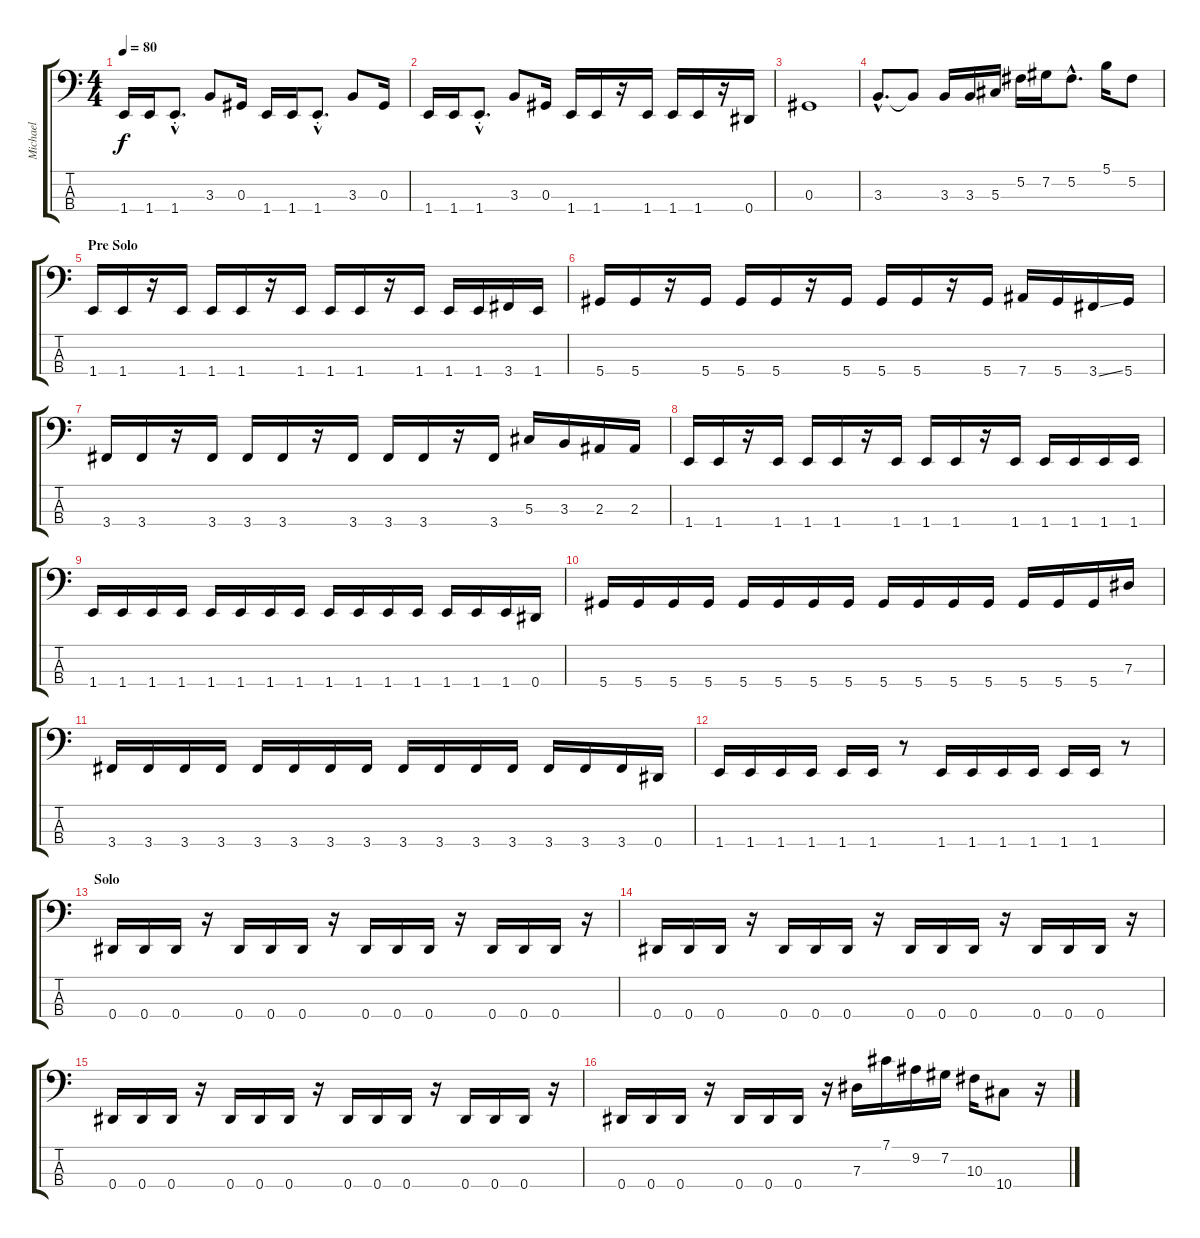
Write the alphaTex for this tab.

\track ("Michael" "Michael") {instrument electricbassfinger}
\staff {score tabs}
\tuning (Gb2 Db2 Ab1 Eb1) {hide}
\ts (4 4)
\tempo 80
\clef f4
\ks c
1.4.16{dy f} 1.4.16 1.4{hac st}.8{d} 3.3.8 0.3.16 1.4.16 1.4.16 1.4{hac st}.8{d} 3.3.8 0.3.16 |
1.4.16 1.4.16 1.4{hac st}.8{d} 3.3.8 0.3.16 1.4.16 1.4.16 r.16 1.4.16 1.4.16 1.4.16 r.16 0.4.16 |
0.3.1 |
3.3{hac}.8{d} 3.3{t}.8 3.3.16 3.3.16 5.3.16 5.2.16 7.2.16 5.2{hac}.8{d} 5.1.16 5.2.8 |
\section ("" "Pre Solo")
1.4.16 1.4.16 r.16 1.4.16 1.4.16 1.4.16 r.16 1.4.16 1.4.16 1.4.16 r.16 1.4.16 1.4.16 1.4.16 3.4.16 1.4.16 |
5.4.16 5.4.16 r.16 5.4.16 5.4.16 5.4.16 r.16 5.4.16 5.4.16 5.4.16 r.16 5.4.16 7.4.16 5.4.16 3.4{ss}.16 5.4.16 |
3.4.16 3.4.16 r.16 3.4.16 3.4.16 3.4.16 r.16 3.4.16 3.4.16 3.4.16 r.16 3.4.16 5.3.16 3.3.16 2.3.16 2.3.16 |
1.4.16 1.4.16 r.16 1.4.16 1.4.16 1.4.16 r.16 1.4.16 1.4.16 1.4.16 r.16 1.4.16 1.4.16 1.4.16 1.4.16 1.4.16 |
1.4.16 1.4.16 1.4.16 1.4.16 1.4.16 1.4.16 1.4.16 1.4.16 1.4.16 1.4.16 1.4.16 1.4.16 1.4.16 1.4.16 1.4.16 0.4.16 |
5.4.16 5.4.16 5.4.16 5.4.16 5.4.16 5.4.16 5.4.16 5.4.16 5.4.16 5.4.16 5.4.16 5.4.16 5.4.16 5.4.16 5.4.16 7.3.16 |
3.4.16 3.4.16 3.4.16 3.4.16 3.4.16 3.4.16 3.4.16 3.4.16 3.4.16 3.4.16 3.4.16 3.4.16 3.4.16 3.4.16 3.4.16 0.4.16 |
1.4.16 1.4.16 1.4.16 1.4.16 1.4.16 1.4.16 r.8 1.4.16 1.4.16 1.4.16 1.4.16 1.4.16 1.4.16 r.8 |
\section ("" "Solo")
0.4.16 0.4.16 0.4.16 r.16 0.4.16 0.4.16 0.4.16 r.16 0.4.16 0.4.16 0.4.16 r.16 0.4.16 0.4.16 0.4.16 r.16 |
0.4.16 0.4.16 0.4.16 r.16 0.4.16 0.4.16 0.4.16 r.16 0.4.16 0.4.16 0.4.16 r.16 0.4.16 0.4.16 0.4.16 r.16 |
0.4.16 0.4.16 0.4.16 r.16 0.4.16 0.4.16 0.4.16 r.16 0.4.16 0.4.16 0.4.16 r.16 0.4.16 0.4.16 0.4.16 r.16 |
0.4.16 0.4.16 0.4.16 r.16 0.4.16 0.4.16 0.4.16 r.16 7.3.16 7.1.16 9.2.16 7.2.16 10.3.16 10.4.8 r.16
